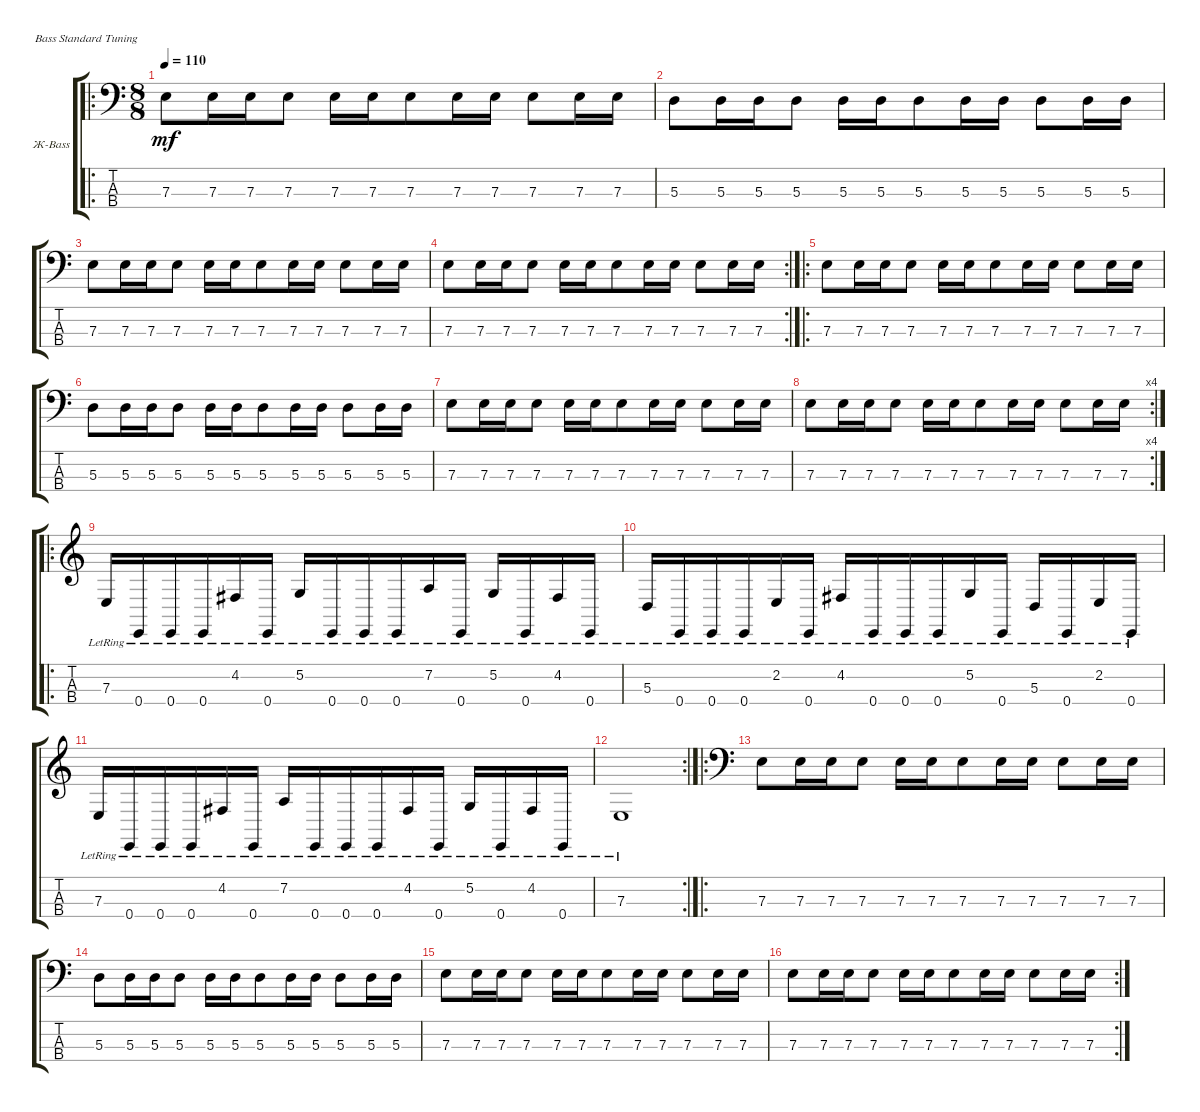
\bracketExtendMode groupsimilarinstruments
\firstSystemTrackNameOrientation horizontal
\otherSystemsTrackNameOrientation horizontal
\track ("Женя(Bass)" "Ж-Bass") {instrument electricbassfinger}
\staff {score tabs}
\tuning (G2 D2 A1 E1)
\ro
\ts (8 8)
\tempo 110
\clef f4
\ks c
7.3.8{dy mf} 7.3.16 7.3.16 7.3.8 7.3.16 7.3.16 7.3.8 7.3.16 7.3.16 7.3.8 7.3.16 7.3.16 |
5.3.8 5.3.16 5.3.16 5.3.8 5.3.16 5.3.16 5.3.8 5.3.16 5.3.16 5.3.8 5.3.16 5.3.16 |
7.3.8 7.3.16 7.3.16 7.3.8 7.3.16 7.3.16 7.3.8 7.3.16 7.3.16 7.3.8 7.3.16 7.3.16 |
\rc 2
7.3.8 7.3.16 7.3.16 7.3.8 7.3.16 7.3.16 7.3.8 7.3.16 7.3.16 7.3.8 7.3.16 7.3.16 |
\ro
7.3.8 7.3.16 7.3.16 7.3.8 7.3.16 7.3.16 7.3.8 7.3.16 7.3.16 7.3.8 7.3.16 7.3.16 |
5.3.8 5.3.16 5.3.16 5.3.8 5.3.16 5.3.16 5.3.8 5.3.16 5.3.16 5.3.8 5.3.16 5.3.16 |
7.3.8 7.3.16 7.3.16 7.3.8 7.3.16 7.3.16 7.3.8 7.3.16 7.3.16 7.3.8 7.3.16 7.3.16 |
\rc 4
7.3.8 7.3.16 7.3.16 7.3.8 7.3.16 7.3.16 7.3.8 7.3.16 7.3.16 7.3.8 7.3.16 7.3.16 |
\ro
\clef g2
7.3{lr}.16 0.4{lr}.16 0.4{lr}.16 0.4{lr}.16 4.2{lr}.16 0.4{lr}.16 5.2{lr}.16 0.4{lr}.16 0.4{lr}.16 0.4{lr}.16 7.2{lr}.16 0.4{lr}.16 5.2{lr}.16 0.4{lr}.16 4.2{lr}.16 0.4{lr}.16 |
5.3{lr}.16 0.4{lr}.16 0.4{lr}.16 0.4{lr}.16 2.2{lr}.16 0.4{lr}.16 4.2{lr}.16 0.4{lr}.16 0.4{lr}.16 0.4{lr}.16 5.2{lr}.16 0.4{lr}.16 5.3{lr}.16 0.4{lr}.16 2.2{lr}.16 0.4{lr}.16 |
7.3{lr}.16 0.4{lr}.16 0.4{lr}.16 0.4{lr}.16 4.2{lr}.16 0.4{lr}.16 7.2{lr}.16 0.4{lr}.16 0.4{lr}.16 0.4{lr}.16 4.2{lr}.16 0.4{lr}.16 5.2{lr}.16 0.4{lr}.16 4.2{lr}.16 0.4{lr}.16 |
\rc 2
7.3{lr}.1 |
\ro
\clef f4
7.3.8 7.3.16 7.3.16 7.3.8 7.3.16 7.3.16 7.3.8 7.3.16 7.3.16 7.3.8 7.3.16 7.3.16 |
5.3.8 5.3.16 5.3.16 5.3.8 5.3.16 5.3.16 5.3.8 5.3.16 5.3.16 5.3.8 5.3.16 5.3.16 |
7.3.8 7.3.16 7.3.16 7.3.8 7.3.16 7.3.16 7.3.8 7.3.16 7.3.16 7.3.8 7.3.16 7.3.16 |
\rc 2
7.3.8 7.3.16 7.3.16 7.3.8 7.3.16 7.3.16 7.3.8 7.3.16 7.3.16 7.3.8 7.3.16 7.3.16
